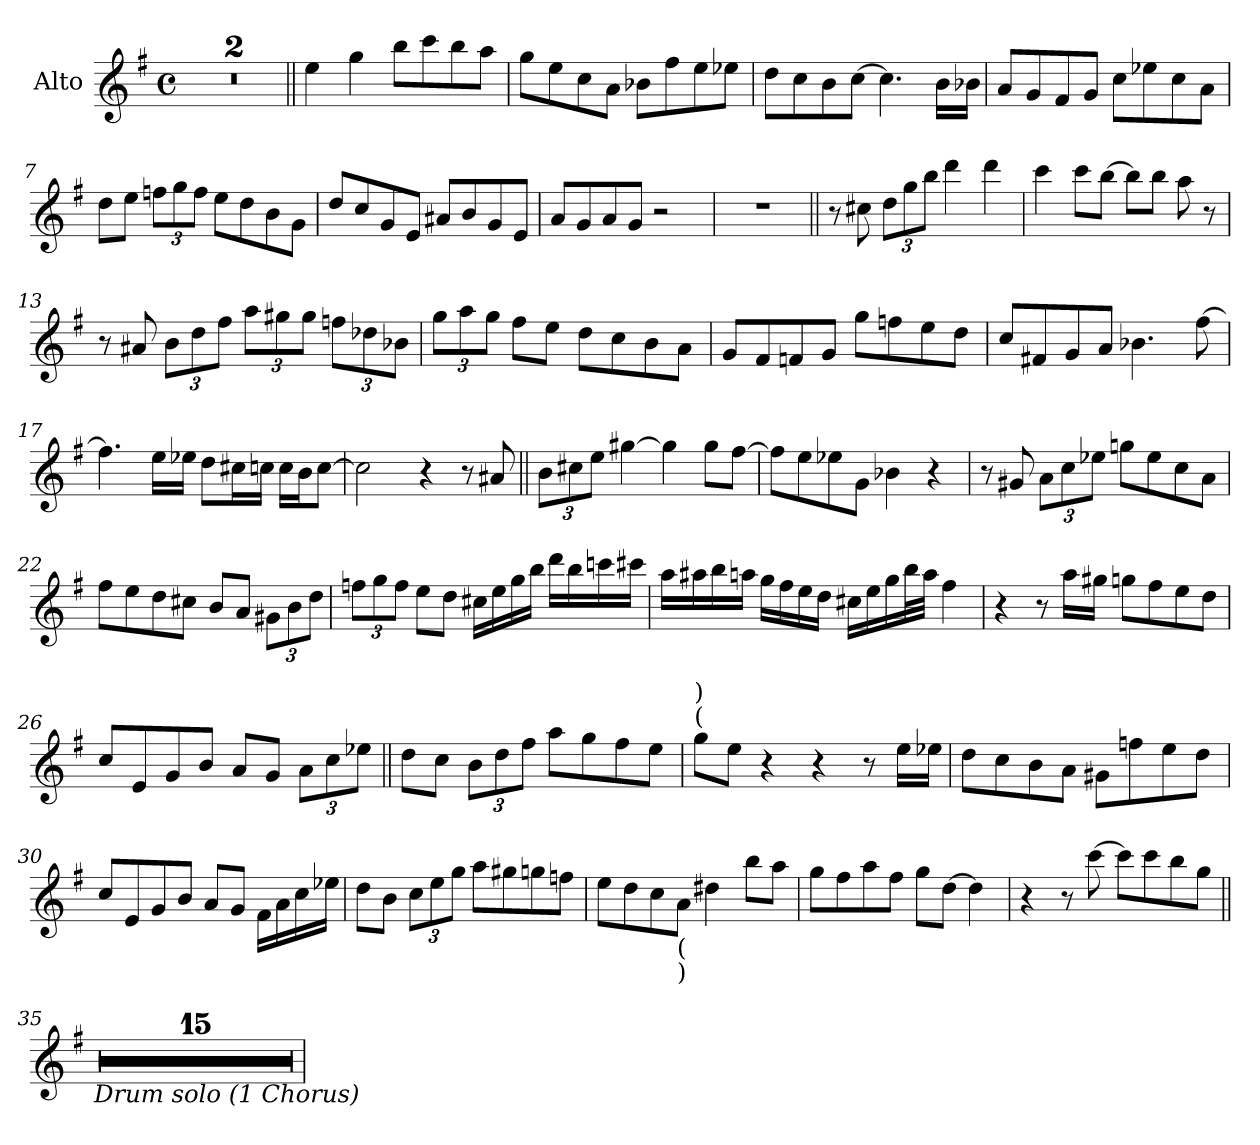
**kern
*part1
*staff1
*I"Alto
*clefG2
*ITrd5c9
*k[b-e-]
*B-:
*M4/4
*met(c)
=1
1r
=2
1r
=3||
4g\
4b-\
8dd\L
8ee-\
8dd\
8cc\J
=4
8b-\L
8g\
8e-\
8c\J
8d-X\L
8a\
8g\
8g-X\J
=5
8f\L
8e-\
8d\
[8e-\J
4.e-\]
16d\LL
16d-X\JJ
=6
8c/L
8B-/
8A/
8B-/J
8e-\L
8g-X\
8e-\
8c\J
!!LO:LB:g=z
=7
8f\L
8g\J
12a-X\L
12b-\
12a-\J
8g\L
8f\
8d\
8B-\J
=8
8f/L
8e-/
8B-/
8G/J
8c#X/L
8d/
8B-/
8G/J
=9
8c/L
8B-/
8c/
8B-/J
2r
=10
1r
!!LO:LB:g=z
=11||
8r
8en\
12f\L
12b-\
12dd\J
4ff\
4ff\
=12
4ee-\
8ee-\L
[8dd\J
8dd\L]
8dd\J
8cc\
8r
=13
8r
8c#X/
12d\L
12f\
12a\J
12cc\L
12bn\
12b\J
12a-X\L
12f-X\
12d-X\J
=14
12b-\L
12cc\
12b-\J
8a\L
8g\J
8f\L
8e-\
8d\
8c\J
!!LO:LB:g=z
=15
8B-/L
8A/
8A-X/
8B-/J
8b-\L
8a-X\
8g\
8f\J
=16
8e-/L
8An/
8B-/
8c/J
4.d-X\
[8a\
=17
4.a\]
16g\LL
16g-X\JJ
8f\L
16en\L
16e-X\JJ
16e-\LL
16d\J
[8e-\J
=18
2e-\]
4r
8r
8c#X/
!!LO:LB:g=z
=19||
12d\L
12en\
12g\J
[4bn\
4b\]
8b\L
[8a\J
=20
8a\L]
8g\
8g-X\
8B-\J
4d-X\
4r
=21
8r
8Bn/
12c\L
12e-\
12g-X\J
8b-X\L
8g-\
8e-\
8c\J
=22
8a\L
8g\
8f\
8en\J
8d/L
8c/J
12Bn\L
12d\
12f\J
!!LO:LB:g=z
=23
12a-X\L
12b-\
12a-\J
8g\L
8f\J
16en\LL
16g\
16b-\
16dd\JJ
16ff\LL
16dd\
16ee-X\
16een\JJ
=24
16cc\LL
16cc#X\
16dd\
16ccn\JJ
16b-\LL
16a\
16g\
16f\JJ
16en\LL
16g\
16b-\
32dd\L
32cc\JJJ
4a\
=25
4r
8r
16cc\LL
16bn\JJ
8b-X\L
8a\
8g\
8f\J
=26
8e-/L
8G/
8B-/
8d/J
8c/L
8B-/J
12c\L
12e-\
12g-X\J
!!LO:LB:g=z
=27||
8f\L
8e-\J
12d\L
12f\
12a\J
8cc\L
8b-\
8a\
8g\J
=28
!LO:TX:a:t=(
!LO:TX:a:t=)
8b-\L
8g\J
4r
4r
8r
16g\LL
16g-X\JJ
=29
8f\L
8e-\
8d\
8c\J
8Bn\L
8a-X\
8g\
8f\J
=30
8e-/L
8G/
8B-/
8d/J
8c/L
8B-/J
16A\LL
16c\
16e-\
16g-X\JJ
!!LO:LB:g=z
=31
8f\L
8d\J
12e-\L
12g\
12b-\J
8cc\L
8bn\
8b-X\
8a-X\J
=32
8g\L
8f\
8e-\
!LO:TX:b:t=(
!LO:TX:b:t=)
8c\J
4f#X\
8dd\L
8cc\J
=33
8b-\L
8a\
8cc\
8a\J
8b-\L
[8f\J
4f\]
=34
4r
8r
[8ee-\
8ee-\L]
8ee-\
8dd\
8b-\J
=35||
!LO:TX:b:i:t=Drum solo (1 Chorus)
1r
=36
1r
=37
1r
=38
1r
=39
1r
=40
1r
=41
1r
=42
1r
=43
1r
=44
1r
=45
1r
=46
1r
=47
1r
=48
1r
=49
1r
=
*-
